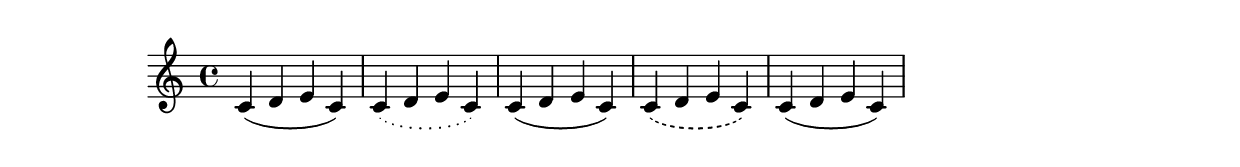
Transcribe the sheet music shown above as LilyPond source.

%% Do not edit this file; it is automatically
%% generated from LSR http://lsr.dsi.unimi.it
%% This file is in the public domain.
\version "2.12.2"

\header {
  lsrtags = "expressive-marks, editorial-annotations"

%% Translation of GIT committish: fa19277d20f8ab0397c560eb0e7b814bd804ecec
  texidoces = "
Se puede cambiar el aspecto de las ligaduras de expresión de
continuas a punteadas o intermitentes.

"
  doctitlees = "Modificar el aspecto continuo de una ligadura de expresión a punteado o intermitente"

  texidoc = "
The appearance of slurs may be changed from solid to dotted or dashed.

"
  doctitle = "Changing the appearance of a slur from solid to dotted or dashed"
} % begin verbatim

\relative c' {
  c4( d e c)
  \slurDotted
  c4( d e c)
  \slurSolid
  c4( d e c)
  \slurDashed
  c4( d e c)
  \slurSolid
  c4( d e c)
}


